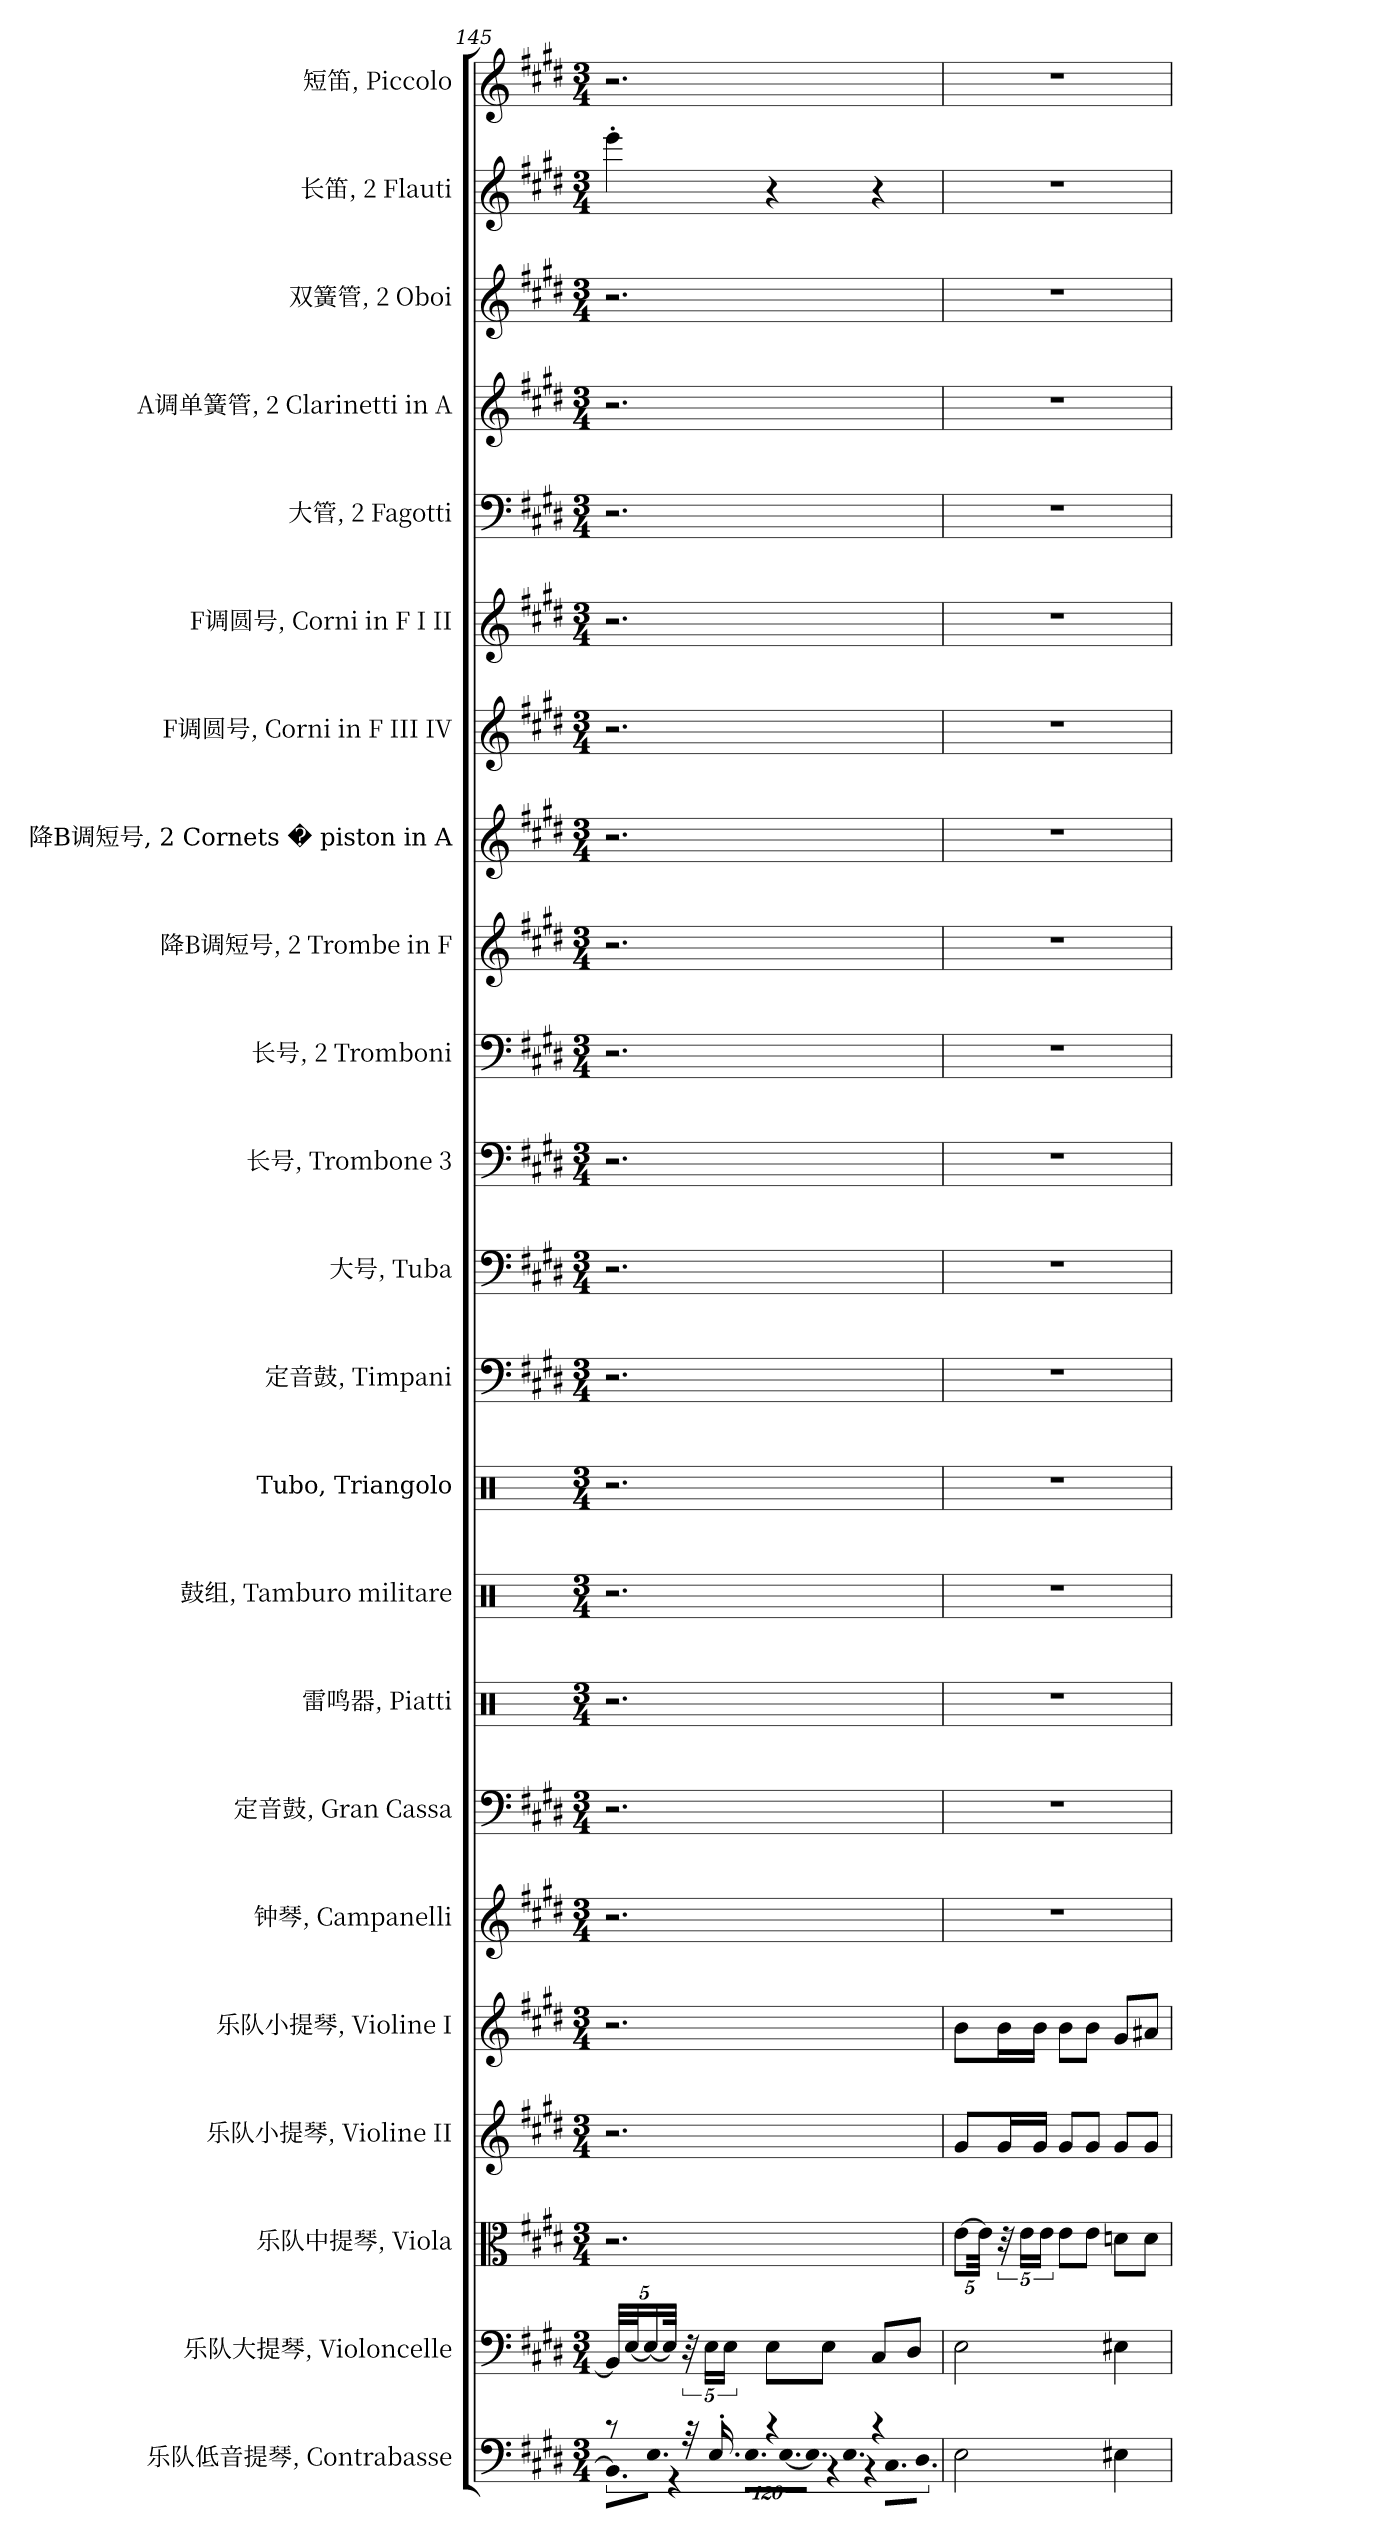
**kern	**kern	**kern	**kern	**kern	**kern	**kern	**kern	**kern	**kern	**kern	**kern	**kern	**kern	**kern	**kern	**kern	**kern	**kern	**kern	**kern	**kern	**kern
*part23	*part22	*part21	*part20	*part19	*part18	*part17	*part16	*part15	*part14	*part13	*part12	*part11	*part10	*part9	*part8	*part7	*part6	*part5	*part4	*part3	*part2	*part1
*staff23	*staff22	*staff21	*staff20	*staff19	*staff18	*staff17	*staff16	*staff15	*staff14	*staff13	*staff12	*staff11	*staff10	*staff9	*staff8	*staff7	*staff6	*staff5	*staff4	*staff3	*staff2	*staff1
*I"乐队低音提琴, Contrabasse	*I"乐队大提琴, Violoncelle	*I"乐队中提琴, Viola	*I"乐队小提琴, Violine II	*I"乐队小提琴, Violine I	*I"钟琴, Campanelli	*I"定音鼓, Gran Cassa	*I"雷鸣器, Piatti	*I"鼓组, Tamburo militare	*I"Tubo, Triangolo	*I"定音鼓, Timpani	*I"大号, Tuba	*I"长号, Trombone 3	*I"长号, 2 Tromboni	*I"降B调短号, 2 Trombe in F	*I"降B调短号, 2 Cornets � piston in A	*I"F调圆号, Corni in F III IV	*I"F调圆号, Corni in F I II	*I"大管, 2 Fagotti	*I"A调单簧管, 2 Clarinetti in A	*I"双簧管, 2 Oboi	*I"长笛, 2 Flauti	*I"短笛, Piccolo
*I'Cbs.	*	*	*	*	*	*	*	*	*I'Tu.	*I'Timp.	*I'Tba.	*I'Tbn.	*I'Tbn.	*	*I'B♭ Cnt.	*	*	*	*I'A Cl.	*I'Ob.	*I'Fl.	*I'Picc.
*clefF4	*clefF4	*clefC3	*clefG2	*clefG2	*clefG2	*clefF4	*clefX	*clefX	*clefX	*clefF4	*clefF4	*clefF4	*clefF4	*clefG2	*clefG2	*clefG2	*clefG2	*clefF4	*clefG2	*clefG2	*clefG2	*clefG2
*ITrd7c12	*	*	*	*	*ITrd-14c-24	*	*	*	*	*	*	*	*	*ITrd1c2	*ITrd1c2	*ITrd4c7	*ITrd4c7	*	*ITrd2c3	*	*	*ITrd-7c-12
*k[f#c#g#d#]	*k[f#c#g#d#]	*k[f#c#g#d#]	*k[f#c#g#d#]	*k[f#c#g#d#]	*k[f#c#g#d#]	*k[f#c#g#d#]	*k[]	*k[]	*k[]	*k[f#c#g#d#]	*k[f#c#g#d#]	*k[f#c#g#d#]	*k[f#c#g#d#]	*k[f#c#]	*k[f#c#]	*k[f#c#g#]	*k[f#c#g#]	*k[f#c#g#d#]	*k[f#c#g#d#a#e#b#]	*k[f#c#g#d#]	*k[f#c#g#d#]	*k[f#c#g#d#]
*M3/4	*M3/4	*M3/4	*M3/4	*M3/4	*M3/4	*M3/4	*M3/4	*M3/4	*M3/4	*M3/4	*M3/4	*M3/4	*M3/4	*M3/4	*M3/4	*M3/4	*M3/4	*M3/4	*M3/4	*M3/4	*M3/4	*M3/4
*MM113	*MM113	*MM113	*MM113	*MM113	*MM113	*MM113	*MM113	*MM113	*MM113	*MM113	*MM113	*MM113	*MM113	*MM113	*MM113	*MM113	*MM113	*MM113	*MM113	*MM113	*MM113	*MM113
=145	=145	=145	=145	=145	=145	=145	=145	=145	=145	=145	=145	=145	=145	=145	=145	=145	=145	=145	=145	=145	=145	=145
*^	*	*	*	*	*	*	*	*	*	*	*	*	*	*	*	*	*	*	*	*	*	*
!	!LO:N:vis=32.	!	!	!	!	!	!	!	!	!	!	!	!	!	!	!	!	!	!	!	!	!	!
8r	1920%103BBB\LLL]	40BB/LLL]	2.r	2.r	2.r	2.r	2.r	2.r	2.r	2.r	2.r	2.r	2.r	2.r	2.r	2.r	2.r	2.r	2.r	2.r	2.r	4eee'\	2.r
.	.	[40E/J	.	.	.	.	.	.	.	.	.	.	.	.	.	.	.	.	.	.	.	.	.
.	.	20E/_	.	.	.	.	.	.	.	.	.	.	.	.	.	.	.	.	.	.	.	.	.
!	!LO:N:vis=32.	!	!	!	!	!	!	!	!	!	!	!	!	!	!	!	!	!	!	!	!	!	!
.	1920%103EE\JJJ	.	.	.	.	.	.	.	.	.	.	.	.	.	.	.	.	.	.	.	.	.	.
.	.	40E/JJk]	.	.	.	.	.	.	.	.	.	.	.	.	.	.	.	.	.	.	.	.	.
!	!LO:N:vis=16.	!	!	!	!	!	!	!	!	!	!	!	!	!	!	!	!	!	!	!	!	!	!
.	960%103r	.	.	.	.	.	.	.	.	.	.	.	.	.	.	.	.	.	.	.	.	.	.
32r	.	40r	.	.	.	.	.	.	.	.	.	.	.	.	.	.	.	.	.	.	.	.	.
.	.	20E\LL	.	.	.	.	.	.	.	.	.	.	.	.	.	.	.	.	.	.	.	.	.
16.EE'/	.	.	.	.	.	.	.	.	.	.	.	.	.	.	.	.	.	.	.	.	.	.	.
.	.	20E\JJ	.	.	.	.	.	.	.	.	.	.	.	.	.	.	.	.	.	.	.	.	.
!	!LO:N:vis=32.	!	!	!	!	!	!	!	!	!	!	!	!	!	!	!	!	!	!	!	!	!	!
.	1920%103EE\LLL	.	.	.	.	.	.	.	.	.	.	.	.	.	.	.	.	.	.	.	.	.	.
4r	.	8E\L	.	.	.	.	.	.	.	.	.	.	.	.	.	.	.	.	.	.	.	4r	.
!	!LO:N:vis=32.	!	!	!	!	!	!	!	!	!	!	!	!	!	!	!	!	!	!	!	!	!	!
.	[1920%103EE\	.	.	.	.	.	.	.	.	.	.	.	.	.	.	.	.	.	.	.	.	.	.
!	!LO:N:vis=32.	!	!	!	!	!	!	!	!	!	!	!	!	!	!	!	!	!	!	!	!	!	!
.	1920%103EE\JJJ]	.	.	.	.	.	.	.	.	.	.	.	.	.	.	.	.	.	.	.	.	.	.
.	.	8E\J	.	.	.	.	.	.	.	.	.	.	.	.	.	.	.	.	.	.	.	.	.
!	!LO:N:vis=32.	!	!	!	!	!	!	!	!	!	!	!	!	!	!	!	!	!	!	!	!	!	!
.	1920%103r	.	.	.	.	.	.	.	.	.	.	.	.	.	.	.	.	.	.	.	.	.	.
!	!LO:N:vis=32.	!	!	!	!	!	!	!	!	!	!	!	!	!	!	!	!	!	!	!	!	!	!
.	1920%103EE\	.	.	.	.	.	.	.	.	.	.	.	.	.	.	.	.	.	.	.	.	.	.
!	!LO:N:vis=32.	!	!	!	!	!	!	!	!	!	!	!	!	!	!	!	!	!	!	!	!	!	!
.	1920%103r	.	.	.	.	.	.	.	.	.	.	.	.	.	.	.	.	.	.	.	.	.	.
4r	.	8C#/L	.	.	.	.	.	.	.	.	.	.	.	.	.	.	.	.	.	.	.	4r	.
!	!LO:N:vis=16.	!	!	!	!	!	!	!	!	!	!	!	!	!	!	!	!	!	!	!	!	!	!
.	960%103CC#\LL	.	.	.	.	.	.	.	.	.	.	.	.	.	.	.	.	.	.	.	.	.	.
.	.	8D#/J	.	.	.	.	.	.	.	.	.	.	.	.	.	.	.	.	.	.	.	.	.
!	!LO:N:vis=16.	!	!	!	!	!	!	!	!	!	!	!	!	!	!	!	!	!	!	!	!	!	!
.	960%103DD#\JJ	.	.	.	.	.	.	.	.	.	.	.	.	.	.	.	.	.	.	.	.	.	.
960ryy	.	960ryy	960ryy	960ryy	960ryy	960ryy	960ryy	960ryy	960ryy	960ryy	960ryy	960ryy	960ryy	960ryy	960ryy	960ryy	960ryy	960ryy	960ryy	960ryy	960ryy	960ryy	960ryy
*v	*v	*	*	*	*	*	*	*	*	*	*	*	*	*	*	*	*	*	*	*	*	*	*
!!LO:PB:g=z
=146	=146	=146	=146	=146	=146	=146	=146	=146	=146	=146	=146	=146	=146	=146	=146	=146	=146	=146	=146	=146	=146	=146
*	*	*	*	*	*	*	*	*	*	*	*	*	*	*	*	*	*	*	*	*	*	*MM113
2EE\	2E\	[10e\L	8g#/L	8b\L	2.r	2.r	2.r	2.r	2.r	2.r	2.r	2.r	2.r	2.r	2.r	2.r	2.r	2.r	2.r	2.r	2.r	2.r
.	.	40e\Jkk]	.	.	.	.	.	.	.	.	.	.	.	.	.	.	.	.	.	.	.	.
.	.	40r	16g#/L	16b\L	.	.	.	.	.	.	.	.	.	.	.	.	.	.	.	.	.	.
.	.	20e\LL	.	.	.	.	.	.	.	.	.	.	.	.	.	.	.	.	.	.	.	.
.	.	.	16g#/JJ	16b\JJ	.	.	.	.	.	.	.	.	.	.	.	.	.	.	.	.	.	.
.	.	20e\JJ	.	.	.	.	.	.	.	.	.	.	.	.	.	.	.	.	.	.	.	.
.	.	8e\L	8g#/L	8b\L	.	.	.	.	.	.	.	.	.	.	.	.	.	.	.	.	.	.
.	.	8e\J	8g#/J	8b\J	.	.	.	.	.	.	.	.	.	.	.	.	.	.	.	.	.	.
4EE#X\	4E#X\	8dn\L	8g#/L	8g#/L	.	.	.	.	.	.	.	.	.	.	.	.	.	.	.	.	.	.
.	.	8d\J	8g#/J	8a#X/J	.	.	.	.	.	.	.	.	.	.	.	.	.	.	.	.	.	.
=	=	=	=	=	=	=	=	=	=	=	=	=	=	=	=	=	=	=	=	=	=	=
*-	*-	*-	*-	*-	*-	*-	*-	*-	*-	*-	*-	*-	*-	*-	*-	*-	*-	*-	*-	*-	*-	*-
